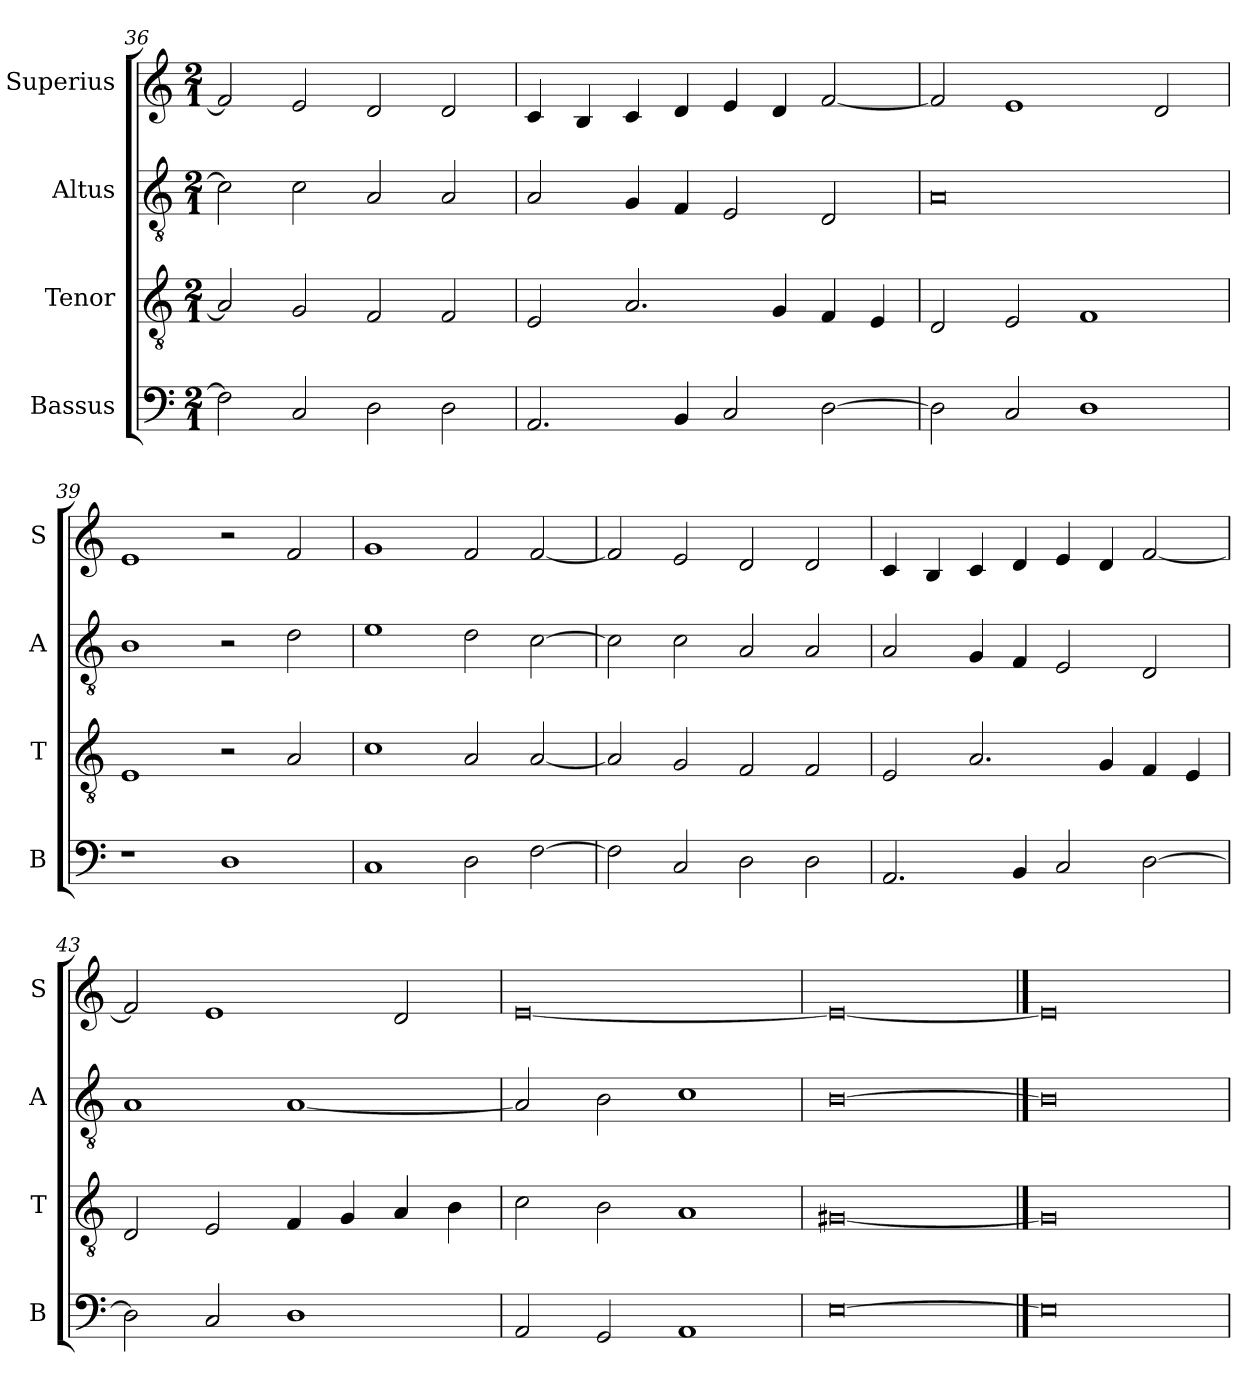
**kern	**kern	**kern	**kern
*part4	*part3	*part2	*part1
*staff4	*staff3	*staff2	*staff1
*I"Bassus	*I"Tenor	*I"Altus	*I"Superius
*I'B	*I'T	*I'A	*I'S
*clefF4	*clefGv2	*clefGv2	*clefG2
*k[]	*k[]	*k[]	*k[]
*C:	*C:	*C:	*C:
*M2/1	*M2/1	*M2/1	*M2/1
=36	=36	=36	=36
2F]	2A]	2c]	2f]
2C	2G	2c	2e
2D	2F	2A	2d
2D	2F	2A	2d
=37	=37	=37	=37
2.AA	2E	2A	4c
.	.	.	4B
.	2.A	4G	4c
4BB	.	4F	4d
2C	.	2E	4e
.	4G	.	4d
[2D	4F	2D	[2f
.	4E	.	.
=38	=38	=38	=38
2D]	2D	0A	2f]
2C	2E	.	1e
1D	1F	.	.
.	.	.	2d
=39	=39	=39	=39
1r	1E	1B	1e
1D	2r	2r	2r
.	2A	2d	2f
=40	=40	=40	=40
1C	1c	1e	1g
2D	2A	2d	2f
[2F	[2A	[2c	[2f
=41	=41	=41	=41
2F]	2A]	2c]	2f]
2C	2G	2c	2e
2D	2F	2A	2d
2D	2F	2A	2d
=42	=42	=42	=42
2.AA	2E	2A	4c
.	.	.	4B
.	2.A	4G	4c
4BB	.	4F	4d
2C	.	2E	4e
.	4G	.	4d
[2D	4F	2D	[2f
.	4E	.	.
=43	=43	=43	=43
2D]	2D	1A	2f]
2C	2E	.	1e
1D	4F	[1A	.
.	4G	.	.
.	4A	.	2d
.	4B	.	.
=44	=44	=44	=44
2AA	2c	2A]	[0e
2GG	2B	2B	.
1AA	1A	1c	.
=45	=45	=45	=45
[0E	[0G#X	[0B	0e_
==46	==46	==46	==46
0E]	0G#]	0B]	0e]
=	=	=	=
*-	*-	*-	*-
